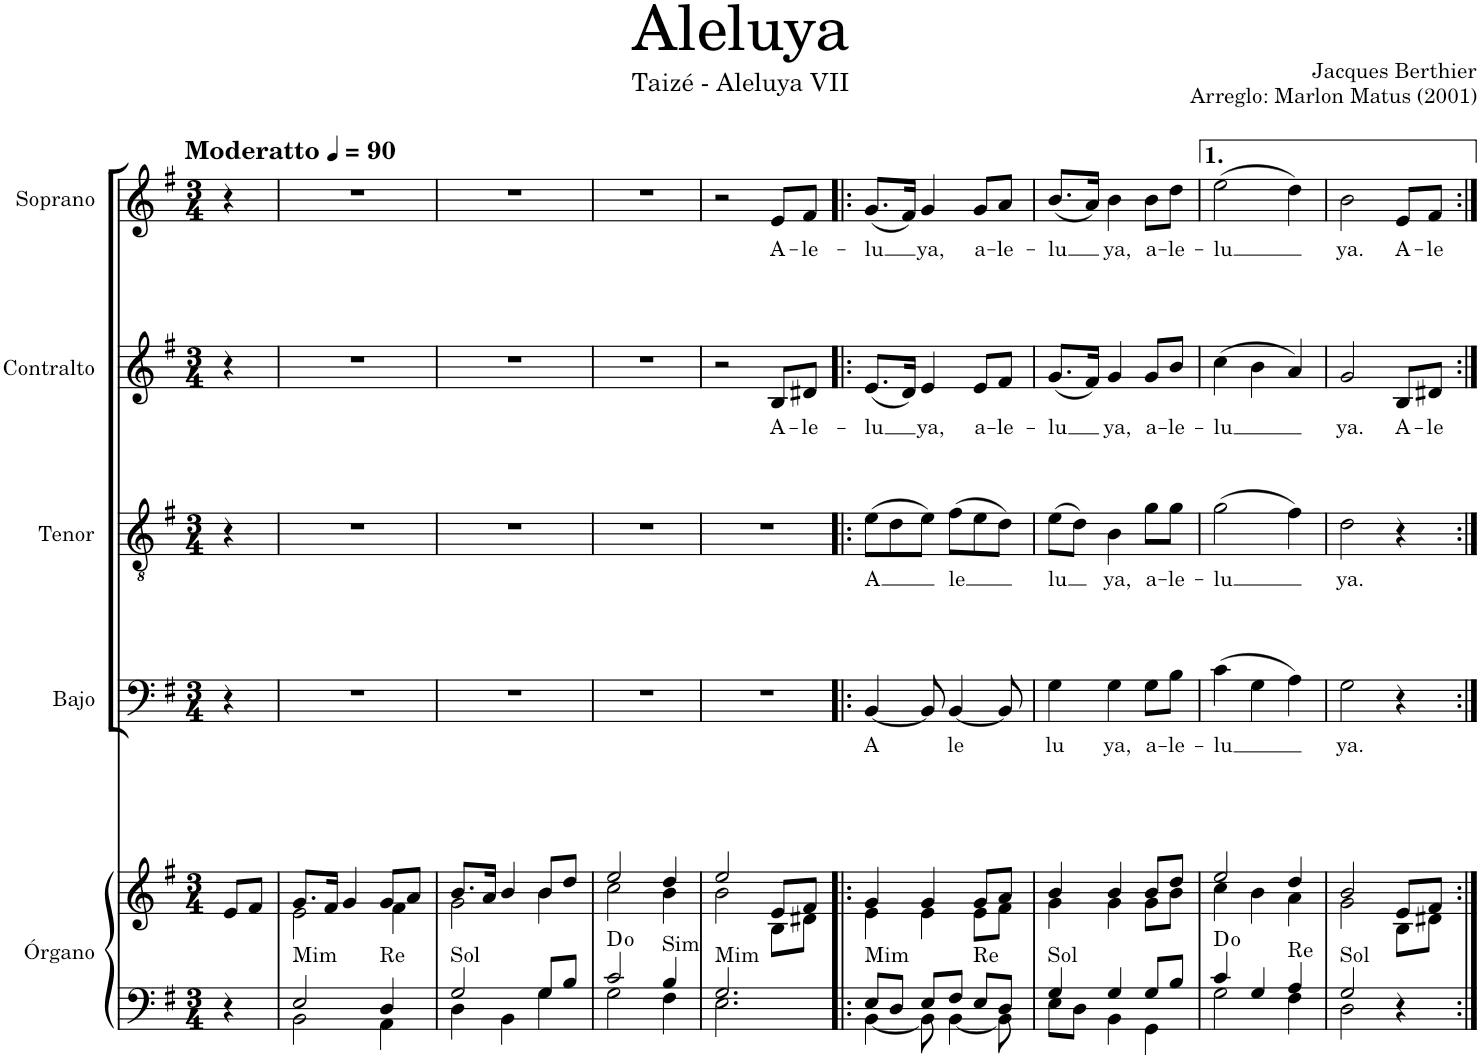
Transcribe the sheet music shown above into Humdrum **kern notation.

**kern	**kern	**harte	**kern	**text	**kern	**text	**kern	**text	**kern	**text
*part5	*part5	*part5	*part4	*part4	*part3	*part3	*part2	*part2	*part1	*part1
*staff6	*staff5	*	*staff4	*staff4	*staff3	*staff3	*staff2	*staff2	*staff1	*staff1
*I"Órgano	*	*	*I"Bajo	*	*I"Tenor	*	*I"Contralto	*	*I"Soprano	*
*	*	*	*I'B.	*	*I'T.	*	*I'C.	*	*I'S.	*
*clefF4	*clefG2	*	*clefF4	*	*clefGv2	*	*clefG2	*	*clefG2	*
*k[f#]	*k[f#]	*	*k[f#]	*	*k[f#]	*	*k[f#]	*	*k[f#]	*
*M3/4	*M3/4	*	*M3/4	*	*M3/4	*	*M3/4	*	*M3/4	*
*MM90	*MM90	*	*MM90	*	*MM90	*	*MM90	*	*MM90	*
=1	=1	=1	=1	=1	=1	=1	=1	=1	=1	=1
!	!	!	!	!	!	!	!	!	!LO:TX:a:B:t=Moderatto	!
4r	8e/L	.	4r	.	4r	.	4r	.	4r	.
.	8f#/J	.	.	.	.	.	.	.	.	.
=2	=2	=2	=2	=2	=2	=2	=2	=2	=2	=2
*^	*^	*	*	*	*	*	*	*	*	*
!	!	!	!	!LO:H:kt=Mim	!	!	!	!	!	!	!	!
2E/	2BB\	8.g/L	2e\	N	2.r	.	2.r	.	2.r	.	2.r	.
.	.	16f#/Jk	.	.	.	.	.	.	.	.	.	.
.	.	4g/	.	.	.	.	.	.	.	.	.	.
!	!	!	!	!LO:H:kt=Re	!	!	!	!	!	!	!	!
4D/	4AA\	8g/L	4f#\	N	.	.	.	.	.	.	.	.
.	.	8a/J	.	.	.	.	.	.	.	.	.	.
=3	=3	=3	=3	=3	=3	=3	=3	=3	=3	=3	=3	=3
!	!	!	!	!LO:H:kt=Sol	!	!	!	!	!	!	!	!
2G/	4D\	8.b/L	2g\	N	2.r	.	2.r	.	2.r	.	2.r	.
.	.	16a/Jk	.	.	.	.	.	.	.	.	.	.
.	4BB\	4b/	.	.	.	.	.	.	.	.	.	.
8G/L	4G\	8b/L	4b\	.	.	.	.	.	.	.	.	.
8B/J	.	8dd/J	.	.	.	.	.	.	.	.	.	.
=4	=4	=4	=4	=4	=4	=4	=4	=4	=4	=4	=4	=4
2c/	2G\	2ee/	2cc\	D:dim	2.r	.	2.r	.	2.r	.	2.r	.
!	!	!	!	!LO:H:kt=Sim	!	!	!	!	!	!	!	!
4B/	4F#\	4dd/	4b\	N	.	.	.	.	.	.	.	.
=5	=5	=5	=5	=5	=5	=5	=5	=5	=5	=5	=5	=5
!	!	!	!	!LO:H:kt=Mim	!	!	!	!	!	!	!	!
2.G/	2.E\	2ee/	2b\	N	2.r	.	2.r	.	2r	.	2r	.
!	!	!	!	!	!	!	!	!	!	!LO:LY:b	!	!LO:LY:b
.	.	8e/L	8B\L	.	.	.	.	.	8B/L	A-	8e/L	A-
!	!	!	!	!	!	!	!	!	!	!LO:LY:b	!	!LO:LY:b
.	.	8f#/J	8d#X\J	.	.	.	.	.	8d#X/J	-le-	8f#/J	-le-
=6!|:	=6!|:	=6!|:	=6!|:	=6!|:	=6!|:	=6!|:	=6!|:	=6!|:	=6!|:	=6!|:	=6!|:	=6!|:
!	!	!	!	!LO:H:kt=Mim	!	!LO:LY:b	!	!LO:LY:b	!	!LO:LY:b	!	!LO:LY:b
8E/L	[4BB\	4g/	4e\	N	[4BB/	A	(8e\L	A	(8.e/L	-lu	(8.g/L	-lu
8D/J	.	.	.	.	.	.	8d\	.	.	.	.	.
.	.	.	.	.	.	.	.	.	16d/Jk)	.	16f#/Jk)	.
!	!	!	!	!	!	!	!	!	!	!LO:LY:b	!	!LO:LY:b
8E/L	8BB\]	4g/	4e\	.	8BB/]	.	8e\J)	.	4e/	ya,	4g/	ya,
!	!	!	!	!	!	!LO:LY:b	!	!LO:LY:b	!	!	!	!
8F#/J	[4BB\	.	.	.	[4BB/	le	(8f#\L	le	.	.	.	.
!	!	!	!	!LO:H:kt=Re	!	!	!	!	!	!LO:LY:b	!	!LO:LY:b
8E/L	.	8g/L	8e\L	N	.	.	8e\	.	8e/L	a-	8g/L	a-
!	!	!	!	!	!	!	!	!	!	!LO:LY:b	!	!LO:LY:b
8D/J	8BB\]	8a/J	8f#\J	.	8BB/]	.	8d\J)	.	8f#/J	-le-	8a/J	-le-
=7	=7	=7	=7	=7	=7	=7	=7	=7	=7	=7	=7	=7
!	!	!	!	!LO:H:kt=Sol	!	!LO:LY:b	!	!LO:LY:b	!	!LO:LY:b	!	!LO:LY:b
4G/	8E\L	4b/	4g\	N	4G\	lu	(8e\L	lu	(8.g/L	-lu	(8.b/L	-lu
.	8D\J	.	.	.	.	.	8d\J)	.	.	.	.	.
.	.	.	.	.	.	.	.	.	16f#/Jk)	.	16a/Jk)	.
!	!	!	!	!	!	!LO:LY:b	!	!LO:LY:b	!	!LO:LY:b	!	!LO:LY:b
4G/	4BB\	4b/	4g\	.	4G\	ya,	4B\	ya,	4g/	ya,	4b\	ya,
!	!	!	!	!	!	!LO:LY:b	!	!LO:LY:b	!	!LO:LY:b	!	!LO:LY:b
8G/L	4GG\	8b/L	8g\L	.	8G\L	a-	8g\L	a-	8g/L	a-	8b\L	a-
!	!	!	!	!	!	!LO:LY:b	!	!LO:LY:b	!	!LO:LY:b	!	!LO:LY:b
8B/J	.	8dd/J	8b\J	.	8B\J	-le-	8g\J	-le-	8b/J	-le-	8dd\J	-le-
=8	=8	=8	=8	=8	=8	=8	=8	=8	=8	=8	=8	=8
!	!	!	!	!	!	!LO:LY:b	!	!LO:LY:b	!	!LO:LY:b	!	!LO:LY:b
4c/	2G\	2ee/	4cc\	D:dim	(4c\	-lu	(2g\	-lu	(4cc\	-lu	(2ee\	-lu
4G/	.	.	4b\	.	4G\	.	.	.	4b\	.	.	.
!	!	!	!	!LO:H:kt=Re	!	!	!	!	!	!	!	!
4A/	4F#\	4dd/	4a\	N	4A\)	.	4f#\)	.	4a/)	.	4dd\)	.
=9	=9	=9	=9	=9	=9	=9	=9	=9	=9	=9	=9	=9
!	!	!	!	!LO:H:kt=Sol	!	!LO:LY:b	!	!LO:LY:b	!	!LO:LY:b	!	!LO:LY:b
2G/	2D\	2b/	2g\	N	2G\	ya.	2d\	ya.	2g/	ya.	2b\	ya.
!	!	!	!	!	!	!	!	!	!	!LO:LY:b	!	!LO:LY:b
4r	4ryy	8e/L	8B\L	.	4r	.	4r	.	8B/L	A-	8e/L	A-
!	!	!	!	!	!	!	!	!	!	!LO:LY:b	!	!LO:LY:b
.	.	8f#/J	8d#X\J	.	.	.	.	.	8d#X/J	-le	8f#/J	-le
*v	*v	*	*	*	*	*	*	*	*	*	*	*
*	*v	*v	*	*	*	*	*	*	*	*	*
=:|!	=:|!	=:|!	=:|!	=:|!	=:|!	=:|!	=:|!	=:|!	=:|!	=:|!
*-	*-	*-	*-	*-	*-	*-	*-	*-	*-	*-
